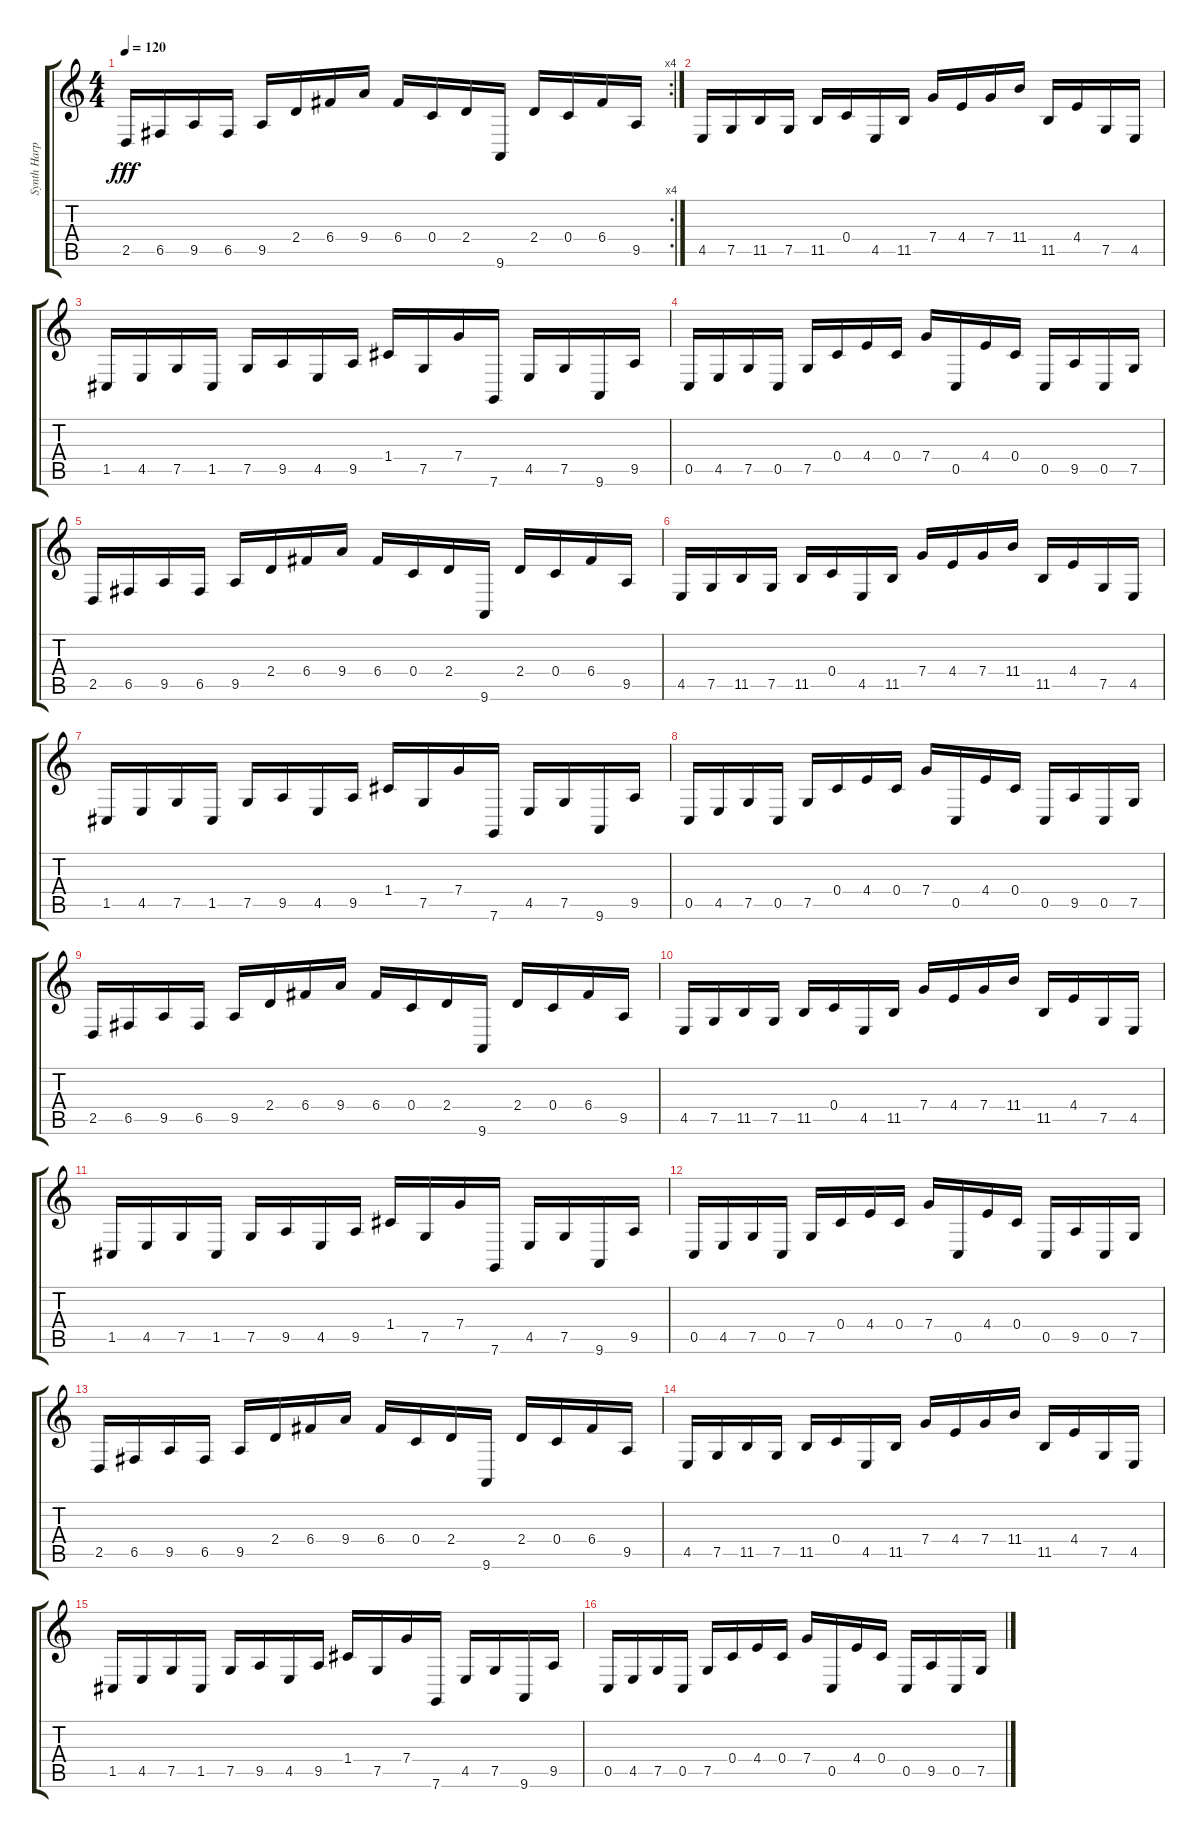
\track ("Synth Harp" "Synth Harp") {instrument orchestralharp}
\staff {score tabs}
\tuning (E4 B3 G3 C4 C3 C2) {hide}
\rc 4
\ts (4 4)
\tempo 120
\clef g2
\ks c
2.5.16{dy fff} 6.5.16 9.5.16 6.5.16 9.5.16 2.4.16 6.4.16 9.4.16 6.4.16 0.4.16 2.4.16 9.6.16 2.4.16 0.4.16 6.4.16 9.5.16 |
4.5.16 7.5.16 11.5.16 7.5.16 11.5.16 0.4.16 4.5.16 11.5.16 7.4.16 4.4.16 7.4.16 11.4.16 11.5.16 4.4.16 7.5.16 4.5.16 |
1.5.16 4.5.16 7.5.16 1.5.16 7.5.16 9.5.16 4.5.16 9.5.16 1.4.16 7.5.16 7.4.16 7.6.16 4.5.16 7.5.16 9.6.16 9.5.16 |
0.5.16 4.5.16 7.5.16 0.5.16 7.5.16 0.4.16 4.4.16 0.4.16 7.4.16 0.5.16 4.4.16 0.4.16 0.5.16 9.5.16 0.5.16 7.5.16 |
2.5.16 6.5.16 9.5.16 6.5.16 9.5.16 2.4.16 6.4.16 9.4.16 6.4.16 0.4.16 2.4.16 9.6.16 2.4.16 0.4.16 6.4.16 9.5.16 |
4.5.16 7.5.16 11.5.16 7.5.16 11.5.16 0.4.16 4.5.16 11.5.16 7.4.16 4.4.16 7.4.16 11.4.16 11.5.16 4.4.16 7.5.16 4.5.16 |
1.5.16 4.5.16 7.5.16 1.5.16 7.5.16 9.5.16 4.5.16 9.5.16 1.4.16 7.5.16 7.4.16 7.6.16 4.5.16 7.5.16 9.6.16 9.5.16 |
0.5.16 4.5.16 7.5.16 0.5.16 7.5.16 0.4.16 4.4.16 0.4.16 7.4.16 0.5.16 4.4.16 0.4.16 0.5.16 9.5.16 0.5.16 7.5.16 |
2.5.16 6.5.16 9.5.16 6.5.16 9.5.16 2.4.16 6.4.16 9.4.16 6.4.16 0.4.16 2.4.16 9.6.16 2.4.16 0.4.16 6.4.16 9.5.16 |
4.5.16 7.5.16 11.5.16 7.5.16 11.5.16 0.4.16 4.5.16 11.5.16 7.4.16 4.4.16 7.4.16 11.4.16 11.5.16 4.4.16 7.5.16 4.5.16 |
1.5.16 4.5.16 7.5.16 1.5.16 7.5.16 9.5.16 4.5.16 9.5.16 1.4.16 7.5.16 7.4.16 7.6.16 4.5.16 7.5.16 9.6.16 9.5.16 |
0.5.16 4.5.16 7.5.16 0.5.16 7.5.16 0.4.16 4.4.16 0.4.16 7.4.16 0.5.16 4.4.16 0.4.16 0.5.16 9.5.16 0.5.16 7.5.16 |
2.5.16 6.5.16 9.5.16 6.5.16 9.5.16 2.4.16 6.4.16 9.4.16 6.4.16 0.4.16 2.4.16 9.6.16 2.4.16 0.4.16 6.4.16 9.5.16 |
4.5.16 7.5.16 11.5.16 7.5.16 11.5.16 0.4.16 4.5.16 11.5.16 7.4.16 4.4.16 7.4.16 11.4.16 11.5.16 4.4.16 7.5.16 4.5.16 |
1.5.16 4.5.16 7.5.16 1.5.16 7.5.16 9.5.16 4.5.16 9.5.16 1.4.16 7.5.16 7.4.16 7.6.16 4.5.16 7.5.16 9.6.16 9.5.16 |
0.5.16 4.5.16 7.5.16 0.5.16 7.5.16 0.4.16 4.4.16 0.4.16 7.4.16 0.5.16 4.4.16 0.4.16 0.5.16 9.5.16 0.5.16 7.5.16
